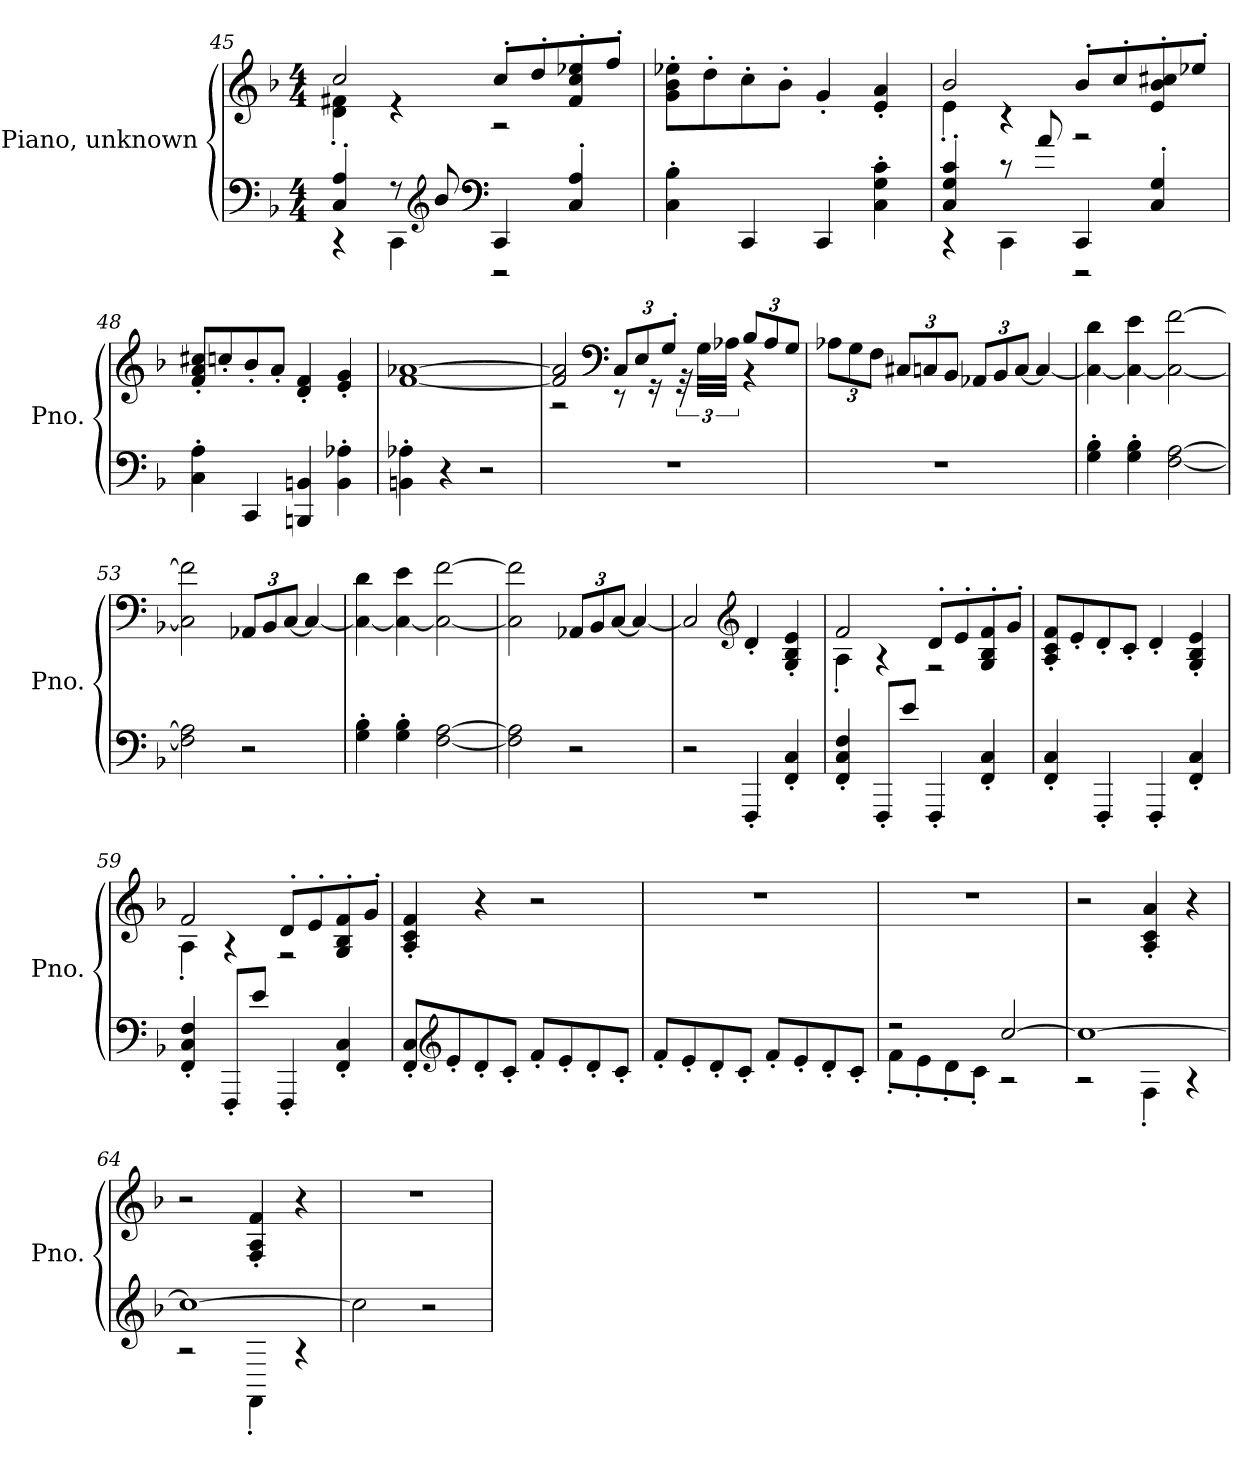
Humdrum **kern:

**kern	**kern
*part1	*part1
*staff2	*staff1
*I"Piano, unknown	*
*I'Pno.	*
*clefF4	*clefG2
*k[b-]	*k[b-]
*M4/4	*M4/4
=45	=45
*^	*^
4C/' 4A/'	4r	2cc/	4d\' 4f#X\'
8r	4CC\	.	4r
*clefG2	*	*	*
8b-/	.	.	.
*clefF4	*	*	*
4CC/	2r	8cc'/L	2r
.	.	8dd'/	.
4C/' 4A/'	.	8f#/' 8cc/' 8ee-X/'	.
.	.	8ff'/J	.
*v	*v	*	*
*	*v	*v
=46	=46
4C\' 4B-\'	8g\' 8b-\' 8ee-X\'L
.	8dd'\
4CC/	8cc'\
.	8b-'\J
4CC/	4g'/
4C\' 4G\' 4c\'	4e/' 4a/'
!!LO:LB:g=z
=47	=47
*^	*^
4C/' 4G/' 4c/'	4r	2b-/	4e'\
8r	4CC\	.	4r
8a/	.	.	.
4CC/	2r	8b-'/L	2r
.	.	8cc'/	.
4C/' 4G/'	.	8e/' 8b-/' 8cc#X/'	.
.	.	8ee-X'/J	.
*v	*v	*	*
*	*v	*v
=48	=48
4C\' 4A\'	8f/' 8a/' 8cc#X/'L
.	8ccn'/
4CC/	8b-'/
.	8a'/J
4BBBn/ 4BBn/	4d/' 4f/'
4BB\' 4A-X\'	4e/' 4g/'
=49	=49
4BBn\' 4A-X\'	[1f [1a-X
4r	.
2r	.
=50	=50
*	*^
1r	2f/] 2a-/]	2r
*	*clefF4	*
*	*Xbrackettup	*
.	12C/L	8r
.	12E/	.
.	.	16r
.	12G'/J	.
*	*	*brackettup
.	.	48r
.	.	48G\LLL
.	.	48A-X\JJJ
*	*Xbrackettup	*
.	12B-/L	4r
.	12A-/	.
.	12G/J	.
*	*v	*v
!!LO:LB:g=z
=51	=51
1r	12A-X\L
.	12G\
.	12F\J
.	12C#X/L
.	12Cn/
.	12BB-/J
.	12AA-X/L
.	12BB-/
.	[12C/J
.	4C/_
=52	=52
4G\' 4B-\'	4C\_ 4d\
4G\' 4B-\'	4C\_ 4e\
[2F\ [2A\	2C\_ [2f\
=53	=53
2F\] 2A\]	2C\] 2f\]
2r	12AA-X/L
.	12BB-/
.	[12C/J
.	4C/_
=54	=54
4G\' 4B-\'	4C\_ 4d\
4G\' 4B-\'	4C\_ 4e\
[2F\ [2A\	2C\_ [2f\
=55	=55
2F\] 2A\]	2C\] 2f\]
2r	12AA-X/L
.	12BB-/
.	[12C/J
.	4C/_
=56	=56
2r	2C/]
*	*clefG2
4FFF'/	4d'/
4FF/' 4C/'	4G/' 4B-/' 4e/'
!!LO:LB:g=z
=57	=57
*	*^
4FF/' 4C/' 4F/'	2f/	4A'\
8FFF'/L	.	4r
8e/J	.	.
4FFF'/	8d'/L	2r
.	8e'/	.
4FF/' 4C/'	8G/' 8B-/' 8f/'	.
.	8g'/J	.
*	*v	*v
=58	=58
4FF/' 4C/'	8A/' 8c/' 8f/'L
.	8e'/
4FFF'/	8d'/
.	8c'/J
4FFF'/	4d'/
4FF/' 4C/'	4G/' 4B-/' 4e/'
=59	=59
*	*^
4FF/' 4C/' 4F/'	2f/	4A'\
8FFF'/L	.	4r
8e/J	.	.
4FFF'/	8d'/L	2r
.	8e'/	.
4FF/' 4C/'	8G/' 8B-/' 8f/'	.
.	8g'/J	.
*	*v	*v
=60	=60
8FF/' 8C/'L	4A/' 4c/' 4f/'
*clefG2	*
8e'/	.
8d'/	4r
8c'/J	.
8f'/L	2r
8e'/	.
8d'/	.
8c'/J	.
=61	=61
8f'/L	1r
8e'/	.
8d'/	.
8c'/J	.
8f'/L	.
8e'/	.
8d'/	.
8c'/J	.
!!LO:LB:g=z
=62	=62
*^	*
2r	8f'\L	1r
.	8e'\	.
.	8d'\	.
.	8c'\J	.
[2cc/	2r	.
=63	=63	=63
1cc_	2r	2r
.	4F'\	4A/' 4c/' 4a/'
.	4r	4r
=64	=64	=64
1cc_	2r	2r
.	4FF'\	4F/' 4A/' 4f/'
.	4r	4r
*v	*v	*
=65	=65
2cc\]	1r
2r	.
=	=
*-	*-
